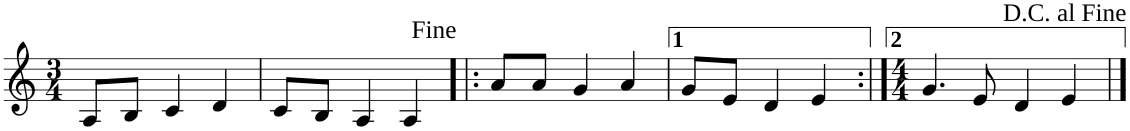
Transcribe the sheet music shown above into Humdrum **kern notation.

**kern
*part1
*staff1
*I"Piano
*I'Pno.
*clefG2
*k[]
*M3/4
=1
8A/L
8B/J
4c/
4d/
=2
8c/L
8B/J
4A/
4A/
!LO:TX:a:t=<font face="Times New Roman"/>Fine
=3!|:
8a/L
8a/J
4g/
4a/
=4
8g/L
8e/J
4d/
4e/
=5:|!
*M4/4
4.g/
8e/
4d/
4e/
!LO:TX:a:t=<font face="Times New Roman"/>D.C. al Fine
==
*-
